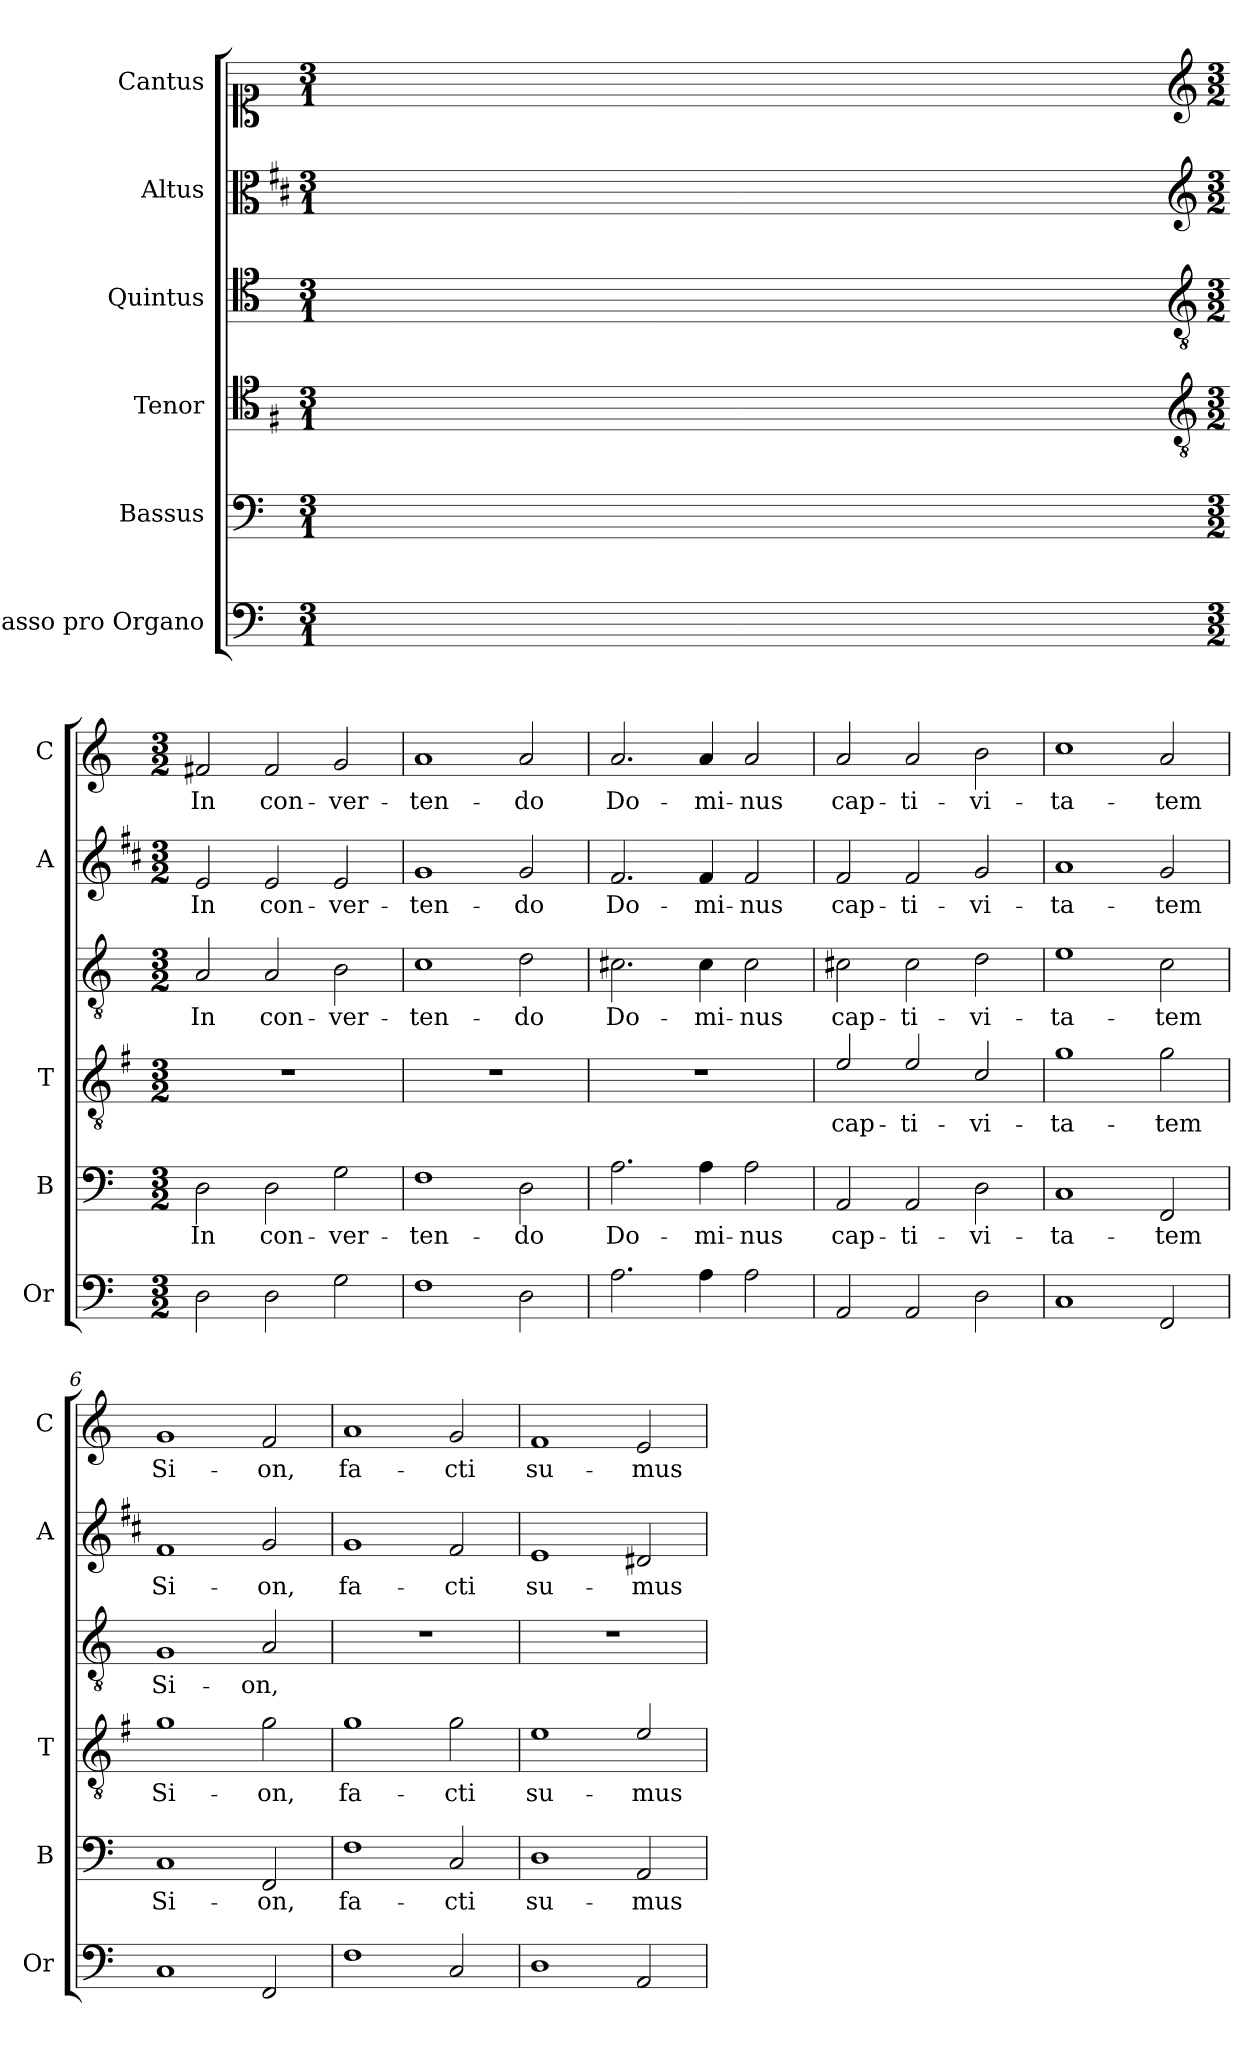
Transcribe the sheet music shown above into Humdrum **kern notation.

**kern	**kern	**text	**kern	**text	**kern	**text	**kern	**text	**kern	**text
*part6	*part5	*part5	*part4	*part4	*part3	*part3	*part2	*part2	*part1	*part1
*staff6	*staff5	*staff5	*staff4	*staff4	*staff3	*staff3	*staff2	*staff2	*staff1	*staff1
*I"Basso pro Organo	*I"Bassus	*	*I"Tenor	*	*I"Quintus	*	*I"Altus	*	*I"Cantus	*
*I'Or	*I'B	*	*I'T	*	*	*	*I'A	*	*I'C	*
*clefF4	*clefF4	*	*clefC4	*	*clefC4	*	*clefC3	*	*clefC1	*
*	*	*	*ITrd4c7	*	*	*	*ITrd1c2	*	*	*
*k[]	*k[]	*	*k[]	*	*k[]	*	*k[]	*	*k[]	*
*C:	*C:	*	*C:	*	*C:	*	*C:	*	*C:	*
*M3/1	*M3/1	*	*M3/1	*	*M3/1	*	*M3/1	*	*M3/1	*
=	=	=	=	=	=	=	=	=	=	=
1ryy	1ryy	.	1ryy	.	1ryy	.	1ryy	.	1ryy	.
1ryy	1ryy	.	1ryy	.	1ryy	.	1ryy	.	1ryy	.
1ryy	1ryy	.	1ryy	.	1ryy	.	1ryy	.	1ryy	.
=1X-	=1X-	=1X-	=1X-	=1X-	=1X-	=1X-	=1X-	=1X-	=1X-	=1X-
1ryy	1ryy	.	1ryy	.	1ryy	.	1ryy	.	1ryy	.
1ryy	1ryy	.	1ryy	.	1ryy	.	1ryy	.	1ryy	.
1ryy	1ryy	.	1ryy	.	1ryy	.	1ryy	.	1ryy	.
=1-	=1-	=1-	=1-	=1-	=1-	=1-	=1-	=1-	=1-	=1-
*	*	*	*clefGv2	*	*clefGv2	*	*clefG2	*	*clefG2	*
*M3/2	*M3/2	*	*M3/2	*	*M3/2	*	*M3/2	*	*M3/2	*
!	!	!LO:LY:b	!	!	!	!LO:LY:b	!	!LO:LY:b	!	!LO:LY:b
2D\	2D\	In	1.r	.	2A/	In	2d/	In	2f#X/	In
!	!	!LO:LY:b	!	!	!	!LO:LY:b	!	!LO:LY:b	!	!LO:LY:b
2D\	2D\	con-	.	.	2A/	con-	2d/	con-	2f#/	con-
!	!	!LO:LY:b	!	!	!	!LO:LY:b	!	!LO:LY:b	!	!LO:LY:b
2G\	2G\	-ver-	.	.	2B\	-ver-	2d/	-ver-	2g/	-ver-
=2	=2	=2	=2	=2	=2	=2	=2	=2	=2	=2
!	!	!LO:LY:b	!	!	!	!LO:LY:b	!	!LO:LY:b	!	!LO:LY:b
1F	1F	-ten-	1.r	.	1c	-ten-	1f	-ten-	1a	-ten-
!	!	!LO:LY:b	!	!	!	!LO:LY:b	!	!LO:LY:b	!	!LO:LY:b
2D\	2D\	-do	.	.	2d\	-do	2f/	-do	2a/	-do
=3	=3	=3	=3	=3	=3	=3	=3	=3	=3	=3
!	!	!LO:LY:b	!	!	!	!LO:LY:b	!	!LO:LY:b	!	!LO:LY:b
2.A\	2.A\	Do-	1.r	.	2.c#X\	Do-	2.e/	Do-	2.a/	Do-
!	!	!LO:LY:b	!	!	!	!LO:LY:b	!	!LO:LY:b	!	!LO:LY:b
4A\	4A\	-mi-	.	.	4c#\	-mi-	4e/	-mi-	4a/	-mi-
!	!	!LO:LY:b	!	!	!	!LO:LY:b	!	!LO:LY:b	!	!LO:LY:b
2A\	2A\	-nus	.	.	2c#\	-nus	2e/	-nus	2a/	-nus
=4	=4	=4	=4	=4	=4	=4	=4	=4	=4	=4
!	!	!LO:LY:b	!	!LO:LY:b	!	!LO:LY:b	!	!LO:LY:b	!	!LO:LY:b
2AA/	2AA/	cap-	2A/	cap-	2c#X\	cap-	2e/	cap-	2a/	cap-
!	!	!LO:LY:b	!	!LO:LY:b	!	!LO:LY:b	!	!LO:LY:b	!	!LO:LY:b
2AA/	2AA/	-ti-	2A/	-ti-	2c#\	-ti-	2e/	-ti-	2a/	-ti-
!	!	!LO:LY:b	!	!LO:LY:b	!	!LO:LY:b	!	!LO:LY:b	!	!LO:LY:b
2D\	2D\	-vi-	2F/	-vi-	2d\	-vi-	2f/	-vi-	2b\	-vi-
=5	=5	=5	=5	=5	=5	=5	=5	=5	=5	=5
!	!	!LO:LY:b	!	!LO:LY:b	!	!LO:LY:b	!	!LO:LY:b	!	!LO:LY:b
1C	1C	-ta-	1c	-ta-	1e	-ta-	1g	-ta-	1cc	-ta-
!	!	!LO:LY:b	!	!LO:LY:b	!	!LO:LY:b	!	!LO:LY:b	!	!LO:LY:b
2FF/	2FF/	-tem	2c\	-tem	2c\	-tem	2f/	-tem	2a/	-tem
!!LO:LB:g=z
=6	=6	=6	=6	=6	=6	=6	=6	=6	=6	=6
!	!	!LO:LY:b	!	!LO:LY:b	!	!LO:LY:b	!	!LO:LY:b	!	!LO:LY:b
1C	1C	Si-	1c	Si-	1G	Si-	1e	Si-	1g	Si-
!	!	!LO:LY:b	!	!LO:LY:b	!	!LO:LY:b	!	!LO:LY:b	!	!LO:LY:b
2FF/	2FF/	-on,	2c\	-on,	2A/	-on,	2f/	-on,	2f/	-on,
=7	=7	=7	=7	=7	=7	=7	=7	=7	=7	=7
!	!	!LO:LY:b	!	!LO:LY:b	!	!	!	!LO:LY:b	!	!LO:LY:b
1F	1F	fa-	1c	fa-	1.r	.	1f	fa-	1a	fa-
!	!	!LO:LY:b	!	!LO:LY:b	!	!	!	!LO:LY:b	!	!LO:LY:b
2C/	2C/	-cti	2c\	-cti	.	.	2e/	-cti	2g/	-cti
=8	=8	=8	=8	=8	=8	=8	=8	=8	=8	=8
!	!	!LO:LY:b	!	!LO:LY:b	!	!	!	!LO:LY:b	!	!LO:LY:b
1D	1D	su-	1A	su-	1.r	.	1d	su-	1f	su-
!	!	!LO:LY:b	!	!LO:LY:b	!	!	!	!LO:LY:b	!	!LO:LY:b
2AA/	2AA/	-mus	2A/	-mus	.	.	2c#X/	-mus	2e/	-mus
=	=	=	=	=	=	=	=	=	=	=
*-	*-	*-	*-	*-	*-	*-	*-	*-	*-	*-
